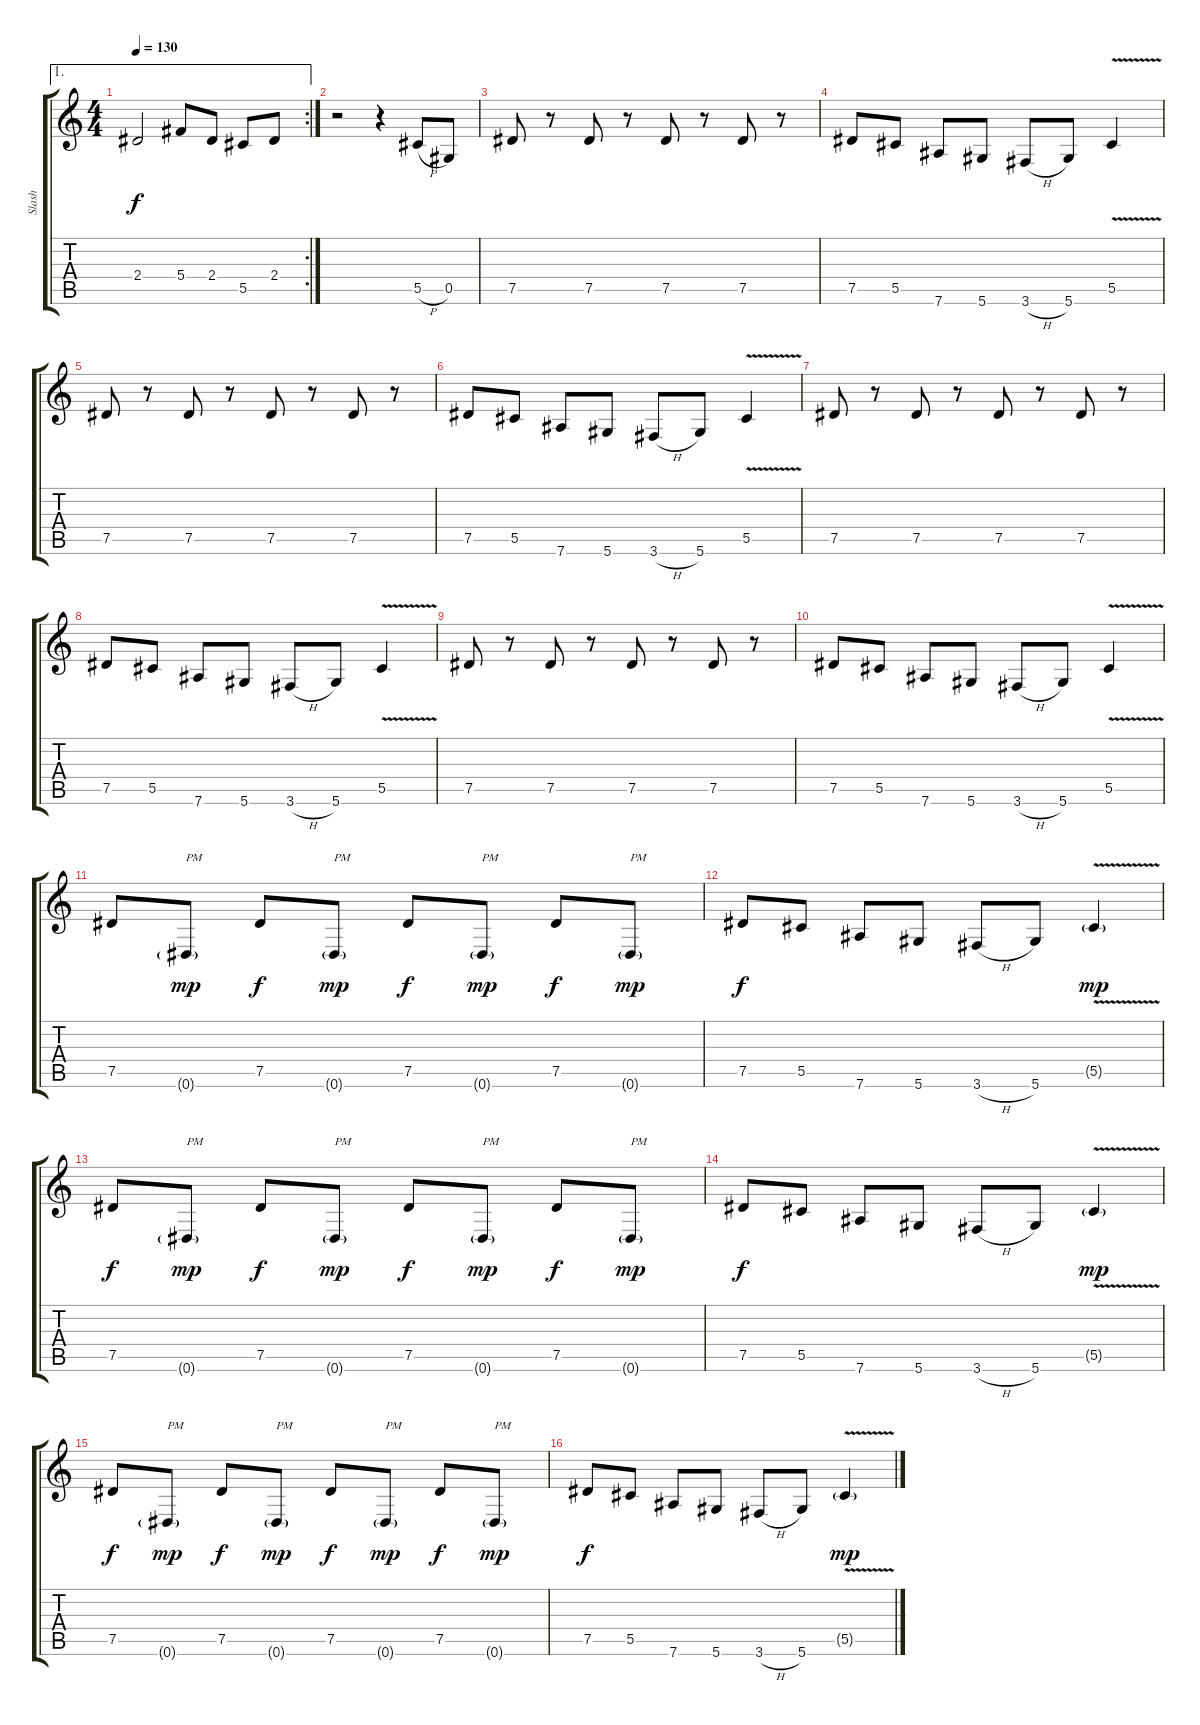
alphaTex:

\track ("Slash" "Slash") {instrument distortionguitar}
\staff {score tabs}
\tuning (Eb4 Bb3 Gb3 Db3 Ab2 Eb2) {hide}
\ae 1
\rc 2
\ts (4 4)
\tempo 130
\clef g2
\ks c
2.4{t}.2{dy f} 5.4.8 2.4.8 5.5.8 2.4.8 |
r.2 r.4 5.5{h}.8 0.5.8 |
7.5.8 r.8 7.5.8 r.8 7.5.8 r.8 7.5.8 r.8 |
7.5.8 5.5.8 7.6.8 5.6.8 3.6{h}.8 5.6.8 5.5{v}.4 |
7.5.8 r.8 7.5.8 r.8 7.5.8 r.8 7.5.8 r.8 |
7.5.8 5.5.8 7.6.8 5.6.8 3.6{h}.8 5.6.8 5.5{v}.4 |
7.5.8 r.8 7.5.8 r.8 7.5.8 r.8 7.5.8 r.8 |
7.5.8 5.5.8 7.6.8 5.6.8 3.6{h}.8 5.6.8 5.5{v}.4 |
7.5.8 r.8 7.5.8 r.8 7.5.8 r.8 7.5.8 r.8 |
7.5.8 5.5.8 7.6.8 5.6.8 3.6{h}.8 5.6.8 5.5{v}.4 |
7.5.8 0.6{g}.8{txt "PM" dy mp} 7.5.8{dy f} 0.6{g}.8{txt "PM" dy mp} 7.5.8{dy f} 0.6{g}.8{txt "PM" dy mp} 7.5.8{dy f} 0.6{g}.8{txt "PM" dy mp} |
7.5.8{dy f} 5.5.8 7.6.8 5.6.8 3.6{h}.8 5.6.8 5.5{v g}.4{dy mp} |
7.5.8{dy f} 0.6{g}.8{txt "PM" dy mp} 7.5.8{dy f} 0.6{g}.8{txt "PM" dy mp} 7.5.8{dy f} 0.6{g}.8{txt "PM" dy mp} 7.5.8{dy f} 0.6{g}.8{txt "PM" dy mp} |
7.5.8{dy f} 5.5.8 7.6.8 5.6.8 3.6{h}.8 5.6.8 5.5{v g}.4{dy mp} |
7.5.8{dy f} 0.6{g}.8{txt "PM" dy mp} 7.5.8{dy f} 0.6{g}.8{txt "PM" dy mp} 7.5.8{dy f} 0.6{g}.8{txt "PM" dy mp} 7.5.8{dy f} 0.6{g}.8{txt "PM" dy mp} |
7.5.8{dy f} 5.5.8 7.6.8 5.6.8 3.6{h}.8 5.6.8 5.5{v g}.4{dy mp}
